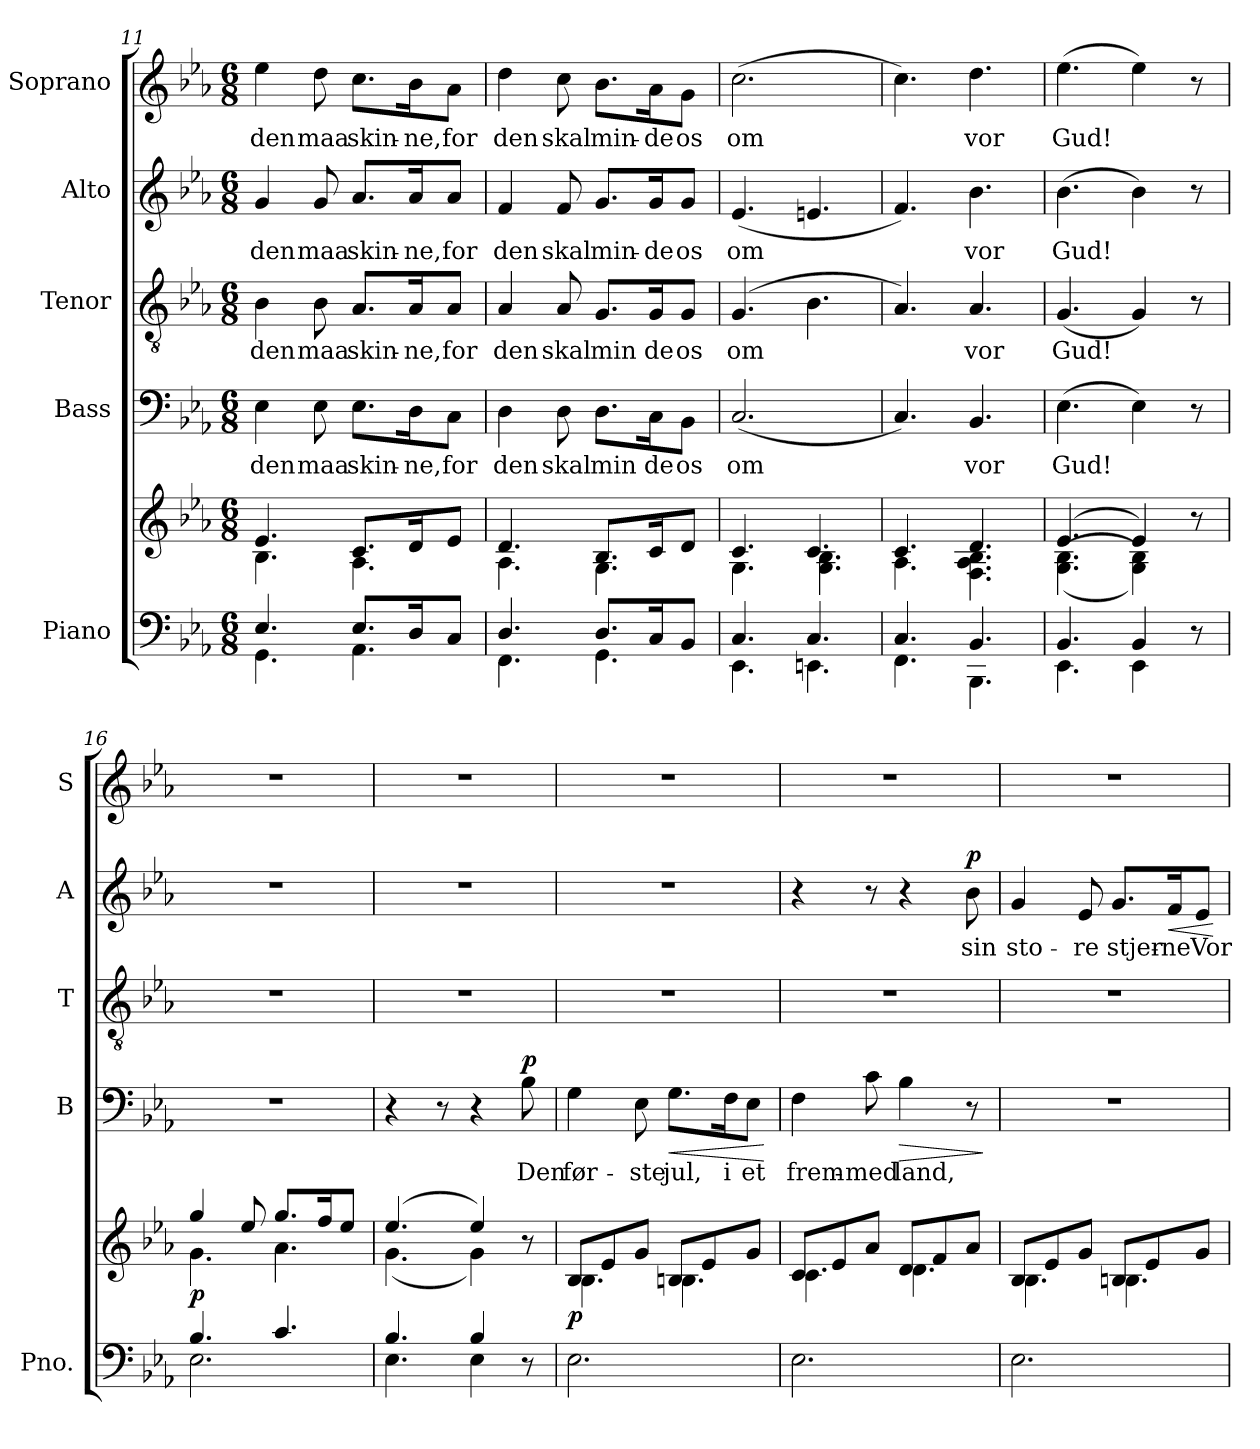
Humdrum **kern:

**kern	**kern	**dynam	**kern	**text	**dynam	**kern	**text	**kern	**text	**dynam	**kern	**text
*part5	*part5	*part5	*part4	*part4	*part4	*part3	*part3	*part2	*part2	*part2	*part1	*part1
*staff6	*staff5	*staff5/6	*staff4	*staff4	*staff4	*staff3	*staff3	*staff2	*staff2	*staff2	*staff1	*staff1
*I"Piano	*	*	*I"Bass	*	*	*I"Tenor	*	*I"Alto	*	*	*I"Soprano	*
*I'Pno.	*	*	*I'B	*	*	*I'T	*	*I'A	*	*	*I'S	*
*clefF4	*clefG2	*	*clefF4	*	*	*clefGv2	*	*clefG2	*	*	*clefG2	*
*k[b-e-a-]	*k[b-e-a-]	*	*k[b-e-a-]	*	*	*k[b-e-a-]	*	*k[b-e-a-]	*	*	*k[b-e-a-]	*
*E-:	*E-:	*	*E-:	*	*	*E-:	*	*E-:	*	*	*E-:	*
*M6/8	*M6/8	*	*M6/8	*	*	*M6/8	*	*M6/8	*	*	*M6/8	*
=11	=11	=11	=11	=11	=11	=11	=11	=11	=11	=11	=11	=11
*^	*^	*	*	*	*	*	*	*	*	*	*	*
!	!	!	!	!	!	!LO:LY:b	!	!	!LO:LY:b	!	!LO:LY:b	!	!	!LO:LY:b
4.E-/	4.GG\	4.e-/	4.B-\	.	4E-\	den	.	4B-\	den	4g/	den	.	4ee-\	den
!	!	!	!	!	!	!LO:LY:b	!	!	!LO:LY:b	!	!LO:LY:b	!	!	!LO:LY:b
.	.	.	.	.	8E-\	maa	.	8B-\	maa	8g/	maa	.	8dd\	maa
!	!	!	!	!	!	!LO:LY:b	!	!	!LO:LY:b	!	!LO:LY:b	!	!	!LO:LY:b
8.E-/L	4.AA-\	8.c/L	4.A-\	.	8.E-\L	skin-	.	8.A-/L	skin-	8.a-/L	skin-	.	8.cc\L	skin-
!	!	!	!	!	!	!LO:LY:b	!	!	!LO:LY:b	!	!LO:LY:b	!	!	!LO:LY:b
16D/K	.	16d/K	.	.	16D\K	-ne,	.	16A-/K	-ne,	16a-/K	-ne,	.	16b-\K	-ne,
!	!	!	!	!	!	!LO:LY:b	!	!	!LO:LY:b	!	!LO:LY:b	!	!	!LO:LY:b
8C/J	.	8e-/J	.	.	8C\J	for	.	8A-/J	for	8a-/J	for	.	8a-\J	for
=12	=12	=12	=12	=12	=12	=12	=12	=12	=12	=12	=12	=12	=12	=12
!	!	!	!	!	!	!LO:LY:b	!	!	!LO:LY:b	!	!LO:LY:b	!	!	!LO:LY:b
4.D/	4.FF\	4.d/	4.A-\	.	4D\	den	.	4A-/	den	4f/	den	.	4dd\	den
!	!	!	!	!	!	!LO:LY:b	!	!	!LO:LY:b	!	!LO:LY:b	!	!	!LO:LY:b
.	.	.	.	.	8D\	skal	.	8A-/	skal	8f/	skal	.	8cc\	skal
!	!	!	!	!	!	!LO:LY:b	!	!	!LO:LY:b	!	!LO:LY:b	!	!	!LO:LY:b
8.D/L	4.GG\	8.B-/L	4.G\	.	8.D\L	min	.	8.G/L	min	8.g/L	min-	.	8.b-\L	min-
!	!	!	!	!	!	!LO:LY:b	!	!	!LO:LY:b	!	!LO:LY:b	!	!	!LO:LY:b
16C/K	.	16c/K	.	.	16C\K	de	.	16G/K	de	16g/K	-de	.	16a-\K	-de
!	!	!	!	!	!	!LO:LY:b	!	!	!LO:LY:b	!	!LO:LY:b	!	!	!LO:LY:b
8BB-/J	.	8d/J	.	.	8BB-\J	os	.	8G/J	os	8g/J	os	.	8g\J	os
!!LO:PB:g=z
=13	=13	=13	=13	=13	=13	=13	=13	=13	=13	=13	=13	=13	=13	=13
!	!	!	!	!	!	!LO:LY:b	!	!	!LO:LY:b	!	!LO:LY:b	!	!	!LO:LY:b
4.C/	4.EE-\	4.c/	4.G\	.	(<2.C/	om	.	(>4.G/	om	(<4.e-/	om	.	(>2.cc\	om
4.C/	4.EEn\	4.c/	4.G\ 4.B-\	.	.	.	.	4.B-\	.	4.en/	.	.	.	.
=14	=14	=14	=14	=14	=14	=14	=14	=14	=14	=14	=14	=14	=14	=14
4.C/	4.FF\	4.c/	4.A-\	.	4.C/)	.	.	4.A-/)	.	4.f/)	.	.	4.cc\)	.
!	!	!	!	!	!	!LO:LY:b	!	!	!LO:LY:b	!	!LO:LY:b	!	!	!LO:LY:b
4.BB-/	4.BBB-\	4.d/	4.F\ 4.A-\ 4.B-\	.	4.BB-/	vor	.	4.A-/	vor	4.b-\	vor	.	4.dd\	vor
=15	=15	=15	=15	=15	=15	=15	=15	=15	=15	=15	=15	=15	=15	=15
!	!	!	!	!	!	!LO:LY:b	!	!	!LO:LY:b	!	!LO:LY:b	!	!	!LO:LY:b
4.BB-/	4.EE-\	(>4.e-/	(<(<4.G\ 4.B-\	.	(>4.E-\	Gud!	.	(<4.G/	Gud!	(>4.b-\	Gud!	.	(>4.ee-\	Gud!
4BB-/	4EE-\	4e-/)	4G\ 4B-\))	.	4E-\)	.	.	4G/)	.	4b-\)	.	.	4ee-\)	.
8r	8ryy	8r	8ryy	.	8r	.	.	8r	.	8r	.	.	8r	.
=16	=16	=16	=16	=16	=16	=16	=16	=16	=16	=16	=16	=16	=16	=16
!	!	!	!	!LO:DY:b	!	!	!	!	!	!	!	!	!	!
2.E-\	4.B-/	4gg/	4.g\	p	2.r	.	.	2.r	.	2.r	.	.	2.r	.
.	.	8ee-/	.	.	.	.	.	.	.	.	.	.	.	.
.	4.c/	8.gg/L	4.a-\	.	.	.	.	.	.	.	.	.	.	.
.	.	16ff/K	.	.	.	.	.	.	.	.	.	.	.	.
.	.	8ee-/J	.	.	.	.	.	.	.	.	.	.	.	.
=17	=17	=17	=17	=17	=17	=17	=17	=17	=17	=17	=17	=17	=17	=17
4.E-\	4.B-/	(>4.ee-/	(<4.g\	.	4r	.	.	2.r	.	2.r	.	.	2.r	.
.	.	.	.	.	8r	.	.	.	.	.	.	.	.	.
4E-\	4B-/	4ee-/)	4g\)	.	4r	.	.	.	.	.	.	.	.	.
!	!	!	!	!	!	!LO:LY:b	!LO:DY:b	!	!	!	!	!	!	!
8r	8ryy	8r	8ryy	.	8B-\	Den	p	.	.	.	.	.	.	.
=18	=18	=18	=18	=18	=18	=18	=18	=18	=18	=18	=18	=18	=18	=18
!	!	!	!	!LO:DY:b	!	!LO:LY:b	!	!	!	!	!	!	!	!
*v	*v	*	*	*	*	*	*	*	*	*	*	*	*	*
2.E-\	8B-/L	4.B-\	p	4G\	før-	.	2.r	.	2.r	.	.	2.r	.
.	8e-/	.	.	.	.	.	.	.	.	.	.	.	.
!	!	!	!	!	!LO:LY:b	!	!	!	!	!	!	!	!
.	8g/J	.	.	8E-\	-ste	.	.	.	.	.	.	.	.
!	!	!	!	!	!LO:LY:b	!LO:HP:b	!	!	!	!	!	!	!
.	8Bn/L	4.B\	.	8.G\L	jul,	<	.	.	.	.	.	.	.
.	8e-/	.	.	.	.	.	.	.	.	.	.	.	.
!	!	!	!	!	!LO:LY:b	!	!	!	!	!	!	!	!
.	.	.	.	16F\K	i	.	.	.	.	.	.	.	.
!	!	!	!	!	!LO:LY:b	!	!	!	!	!	!	!	!
.	8g/J	.	.	8E-\J	et	.	.	.	.	.	.	.	.
*	*v	*v	*	*	*	*	*	*	*	*	*	*	*
.	.	.	.	.	[	.	.	.	.	.	.	.
!!LO:PB:g=z
=19	=19	=19	=19	=19	=19	=19	=19	=19	=19	=19	=19	=19
*	*^	*	*	*	*	*	*	*	*	*	*	*
!	!	!	!	!	!LO:LY:b	!	!	!	!	!	!	!	!
2.E-\	8c/L	4.c\	.	4F\	frem-	.	2.r	.	4r	.	.	2.r	.
.	8e-/	.	.	.	.	.	.	.	.	.	.	.	.
!	!	!	!	!	!LO:LY:b	!	!	!	!	!	!	!	!
.	8a-/J	.	.	8c\	-med	.	.	.	8r	.	.	.	.
!	!	!	!	!	!LO:LY:b	!LO:HP:b	!	!	!	!	!	!	!
.	8d/L	4.d\	.	4B-\	land,	>	.	.	4r	.	.	.	.
.	8f/	.	.	.	.	.	.	.	.	.	.	.	.
!	!	!	!	!	!	!	!	!	!	!LO:LY:b	!LO:DY:b	!	!
.	8a-/J	.	.	8r	.	.	.	.	8b-\	sin	p	.	.
*	*v	*v	*	*	*	*	*	*	*	*	*	*	*
.	.	.	.	.	]	.	.	.	.	.	.	.
=20	=20	=20	=20	=20	=20	=20	=20	=20	=20	=20	=20	=20
*	*^	*	*	*	*	*	*	*	*	*	*	*
!	!	!	!	!	!	!	!	!	!	!LO:LY:b	!	!	!
2.E-\	8B-/L	4.B-\	.	2.r	.	.	2.r	.	4g/	sto-	.	2.r	.
.	8e-/	.	.	.	.	.	.	.	.	.	.	.	.
!	!	!	!	!	!	!	!	!	!	!LO:LY:b	!	!	!
.	8g/J	.	.	.	.	.	.	.	8e-/	-re	.	.	.
!	!	!	!	!	!	!	!	!	!	!LO:LY:b	!	!	!
.	8Bn/L	4.B\	.	.	.	.	.	.	8.g/L	stjer-	.	.	.
.	8e-/	.	.	.	.	.	.	.	.	.	.	.	.
!	!	!	!	!	!	!	!	!	!	!LO:LY:b	!LO:HP:b	!	!
.	.	.	.	.	.	.	.	.	16f/K	-ne	<	.	.
!	!	!	!	!	!	!	!	!	!	!LO:LY:b	!	!	!
.	8g/J	.	.	.	.	.	.	.	8e-/J	Vor-	.	.	.
*	*v	*v	*	*	*	*	*	*	*	*	*	*	*
.	.	.	.	.	.	.	.	.	.	[	.	.
=	=	=	=	=	=	=	=	=	=	=	=	=
*-	*-	*-	*-	*-	*-	*-	*-	*-	*-	*-	*-	*-
